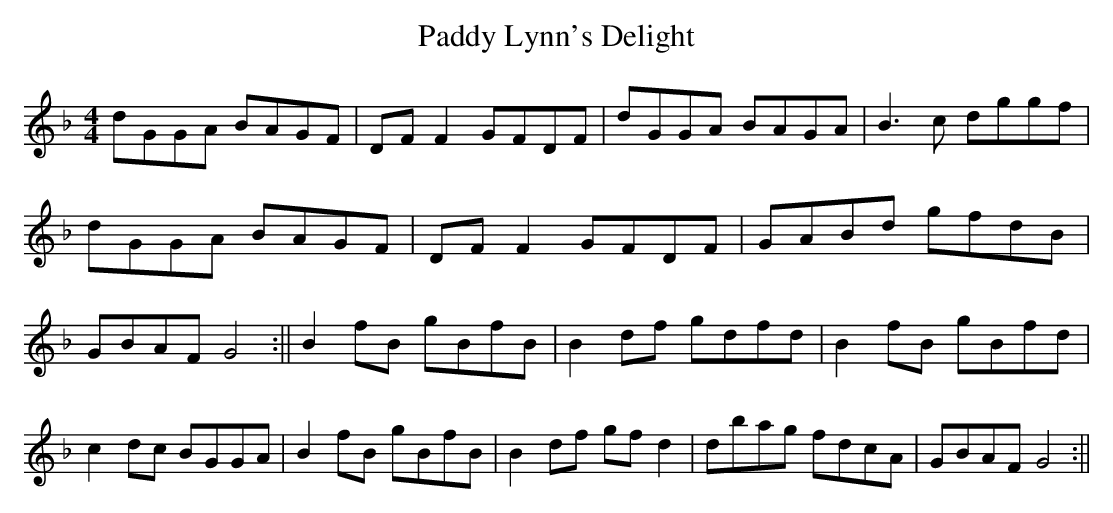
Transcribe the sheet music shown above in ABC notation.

X:1
T:Paddy Lynn's Delight
M:4/4
L:1/8
K:F
dGGA BAGF|DFF2 GFDF|dGGA BAGA|B3c dggf|\
dGGA BAGF|DFF2 GFDF|GABd gfdB|GBAF G4:||\
B2fB gBfB|B2df gdfd|B2fB gBfd|c2dc BGGA|\
B2fB gBfB|B2df gfd2|dbag fdcA|GBAF G4:||
